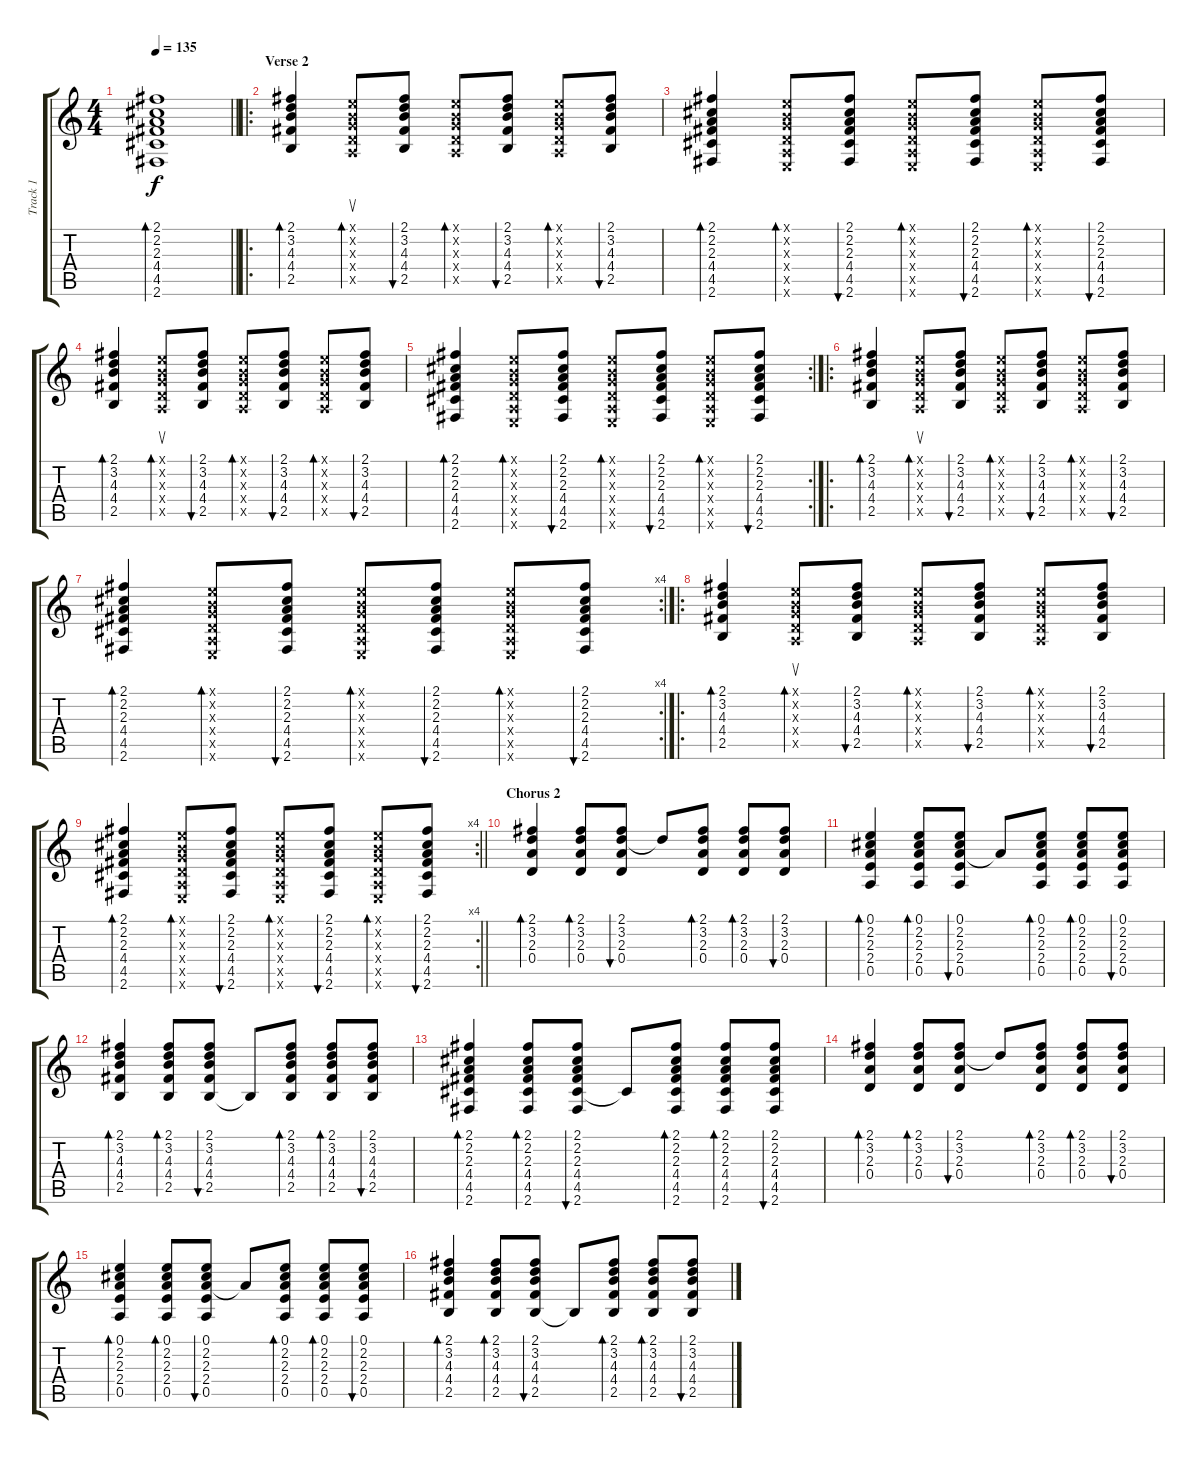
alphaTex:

\track ("Track 1" "Track 1") {instrument acousticguitarsteel}
\staff {score tabs}
\tuning (E4 B3 G3 D3 A2 E2) {hide}
\ts (4 4)
\tempo 135
\clef g2
\barLineRight lightlight
\ks c
(2.1 2.2 2.3 4.4{t} 4.5 2.6).1{bd 60 dy f} |
\ro
\section ("" "Verse 2")
(2.1 3.2 4.3 4.4 2.5).4{bd 60} (0.1{x} 0.2{x} 0.3{x} 0.4{x} 0.5{x}).8{su bd 60} (2.1 3.2 4.3 4.4 2.5).8{bu 60} (0.1{x} 0.2{x} 0.3{x} 0.4{x} 0.5{x}).8{bd 60} (2.1 3.2 4.3 4.4 2.5).8{bu 60} (0.1{x} 0.2{x} 0.3{x} 0.4{x} 0.5{x}).8{bd 60} (2.1 3.2 4.3 4.4 2.5).8{bu 60} |
(2.1 2.2 2.3 4.4 4.5 2.6).4{bd 60} (0.1{x} 0.2{x} 0.3{x} 0.4{x} 0.5{x} 0.6{x}).8{bd 60} (2.1 2.2 2.3 4.4 4.5 2.6).8{bu 60} (0.1{x} 0.2{x} 0.3{x} 0.4{x} 0.5{x} 0.6{x}).8{bd 60} (2.1 2.2 2.3 4.4 4.5 2.6).8{bu 60} (0.1{x} 0.2{x} 0.3{x} 0.4{x} 0.5{x} 0.6{x}).8{bd 60} (2.1 2.2 2.3 4.4 4.5 2.6).8{bu 60} |
(2.1 3.2 4.3 4.4 2.5).4{bd 60} (0.1{x} 0.2{x} 0.3{x} 0.4{x} 0.5{x}).8{su bd 60} (2.1 3.2 4.3 4.4 2.5).8{bu 60} (0.1{x} 0.2{x} 0.3{x} 0.4{x} 0.5{x}).8{bd 60} (2.1 3.2 4.3 4.4 2.5).8{bu 60} (0.1{x} 0.2{x} 0.3{x} 0.4{x} 0.5{x}).8{bd 60} (2.1 3.2 4.3 4.4 2.5).8{bu 60} |
\rc 2
(2.1 2.2 2.3 4.4 4.5 2.6).4{bd 60} (0.1{x} 0.2{x} 0.3{x} 0.4{x} 0.5{x} 0.6{x}).8{bd 60} (2.1 2.2 2.3 4.4 4.5 2.6).8{bu 60} (0.1{x} 0.2{x} 0.3{x} 0.4{x} 0.5{x} 0.6{x}).8{bd 60} (2.1 2.2 2.3 4.4 4.5 2.6).8{bu 60} (0.1{x} 0.2{x} 0.3{x} 0.4{x} 0.5{x} 0.6{x}).8{bd 60} (2.1 2.2 2.3 4.4 4.5 2.6).8{bu 60} |
\ro
(2.1 3.2 4.3 4.4 2.5).4{bd 60} (0.1{x} 0.2{x} 0.3{x} 0.4{x} 0.5{x}).8{su bd 60} (2.1 3.2 4.3 4.4 2.5).8{bu 60} (0.1{x} 0.2{x} 0.3{x} 0.4{x} 0.5{x}).8{bd 60} (2.1 3.2 4.3 4.4 2.5).8{bu 60} (0.1{x} 0.2{x} 0.3{x} 0.4{x} 0.5{x}).8{bd 60} (2.1 3.2 4.3 4.4 2.5).8{bu 60} |
\rc 4
(2.1 2.2 2.3 4.4 4.5 2.6).4{bd 60} (0.1{x} 0.2{x} 0.3{x} 0.4{x} 0.5{x} 0.6{x}).8{bd 60} (2.1 2.2 2.3 4.4 4.5 2.6).8{bu 60} (0.1{x} 0.2{x} 0.3{x} 0.4{x} 0.5{x} 0.6{x}).8{bd 60} (2.1 2.2 2.3 4.4 4.5 2.6).8{bu 60} (0.1{x} 0.2{x} 0.3{x} 0.4{x} 0.5{x} 0.6{x}).8{bd 60} (2.1 2.2 2.3 4.4 4.5 2.6).8{bu 60} |
\ro
(2.1 3.2 4.3 4.4 2.5).4{bd 60} (0.1{x} 0.2{x} 0.3{x} 0.4{x} 0.5{x}).8{su bd 60} (2.1 3.2 4.3 4.4 2.5).8{bu 60} (0.1{x} 0.2{x} 0.3{x} 0.4{x} 0.5{x}).8{bd 60} (2.1 3.2 4.3 4.4 2.5).8{bu 60} (0.1{x} 0.2{x} 0.3{x} 0.4{x} 0.5{x}).8{bd 60} (2.1 3.2 4.3 4.4 2.5).8{bu 60} |
\rc 4
\barLineRight lightlight
(2.1 2.2 2.3 4.4 4.5 2.6).4{bd 60} (0.1{x} 0.2{x} 0.3{x} 0.4{x} 0.5{x} 0.6{x}).8{bd 60} (2.1 2.2 2.3 4.4 4.5 2.6).8{bu 60} (0.1{x} 0.2{x} 0.3{x} 0.4{x} 0.5{x} 0.6{x}).8{bd 60} (2.1 2.2 2.3 4.4 4.5 2.6).8{bu 60} (0.1{x} 0.2{x} 0.3{x} 0.4{x} 0.5{x} 0.6{x}).8{bd 60} (2.1 2.2 2.3 4.4 4.5 2.6).8{bu 60} |
\section ("" "Chorus 2")
(2.1 3.2 2.3 0.4).4{bd 60} (2.1 3.2 2.3 0.4).8{bd 60} (2.1 3.2 2.3 0.4).8{bu 120} 3.2{t}.8 (2.1 3.2 2.3 0.4).8{bd 60} (2.1 3.2 2.3 0.4).8{bd 60} (2.1 3.2 2.3 0.4).8{bu 60} |
(0.1 2.2 2.3 2.4 0.5).4{bd 60} (0.1 2.2 2.3 2.4 0.5).8{bd 60} (0.1 2.2 2.3 2.4 0.5).8{bu 60} 2.3{t}.8 (0.1 2.2 2.3 2.4 0.5).8{bd 60} (0.1 2.2 2.3 2.4 0.5).8{bd 60} (0.1 2.2 2.3 2.4 0.5).8{bu 60} |
(2.1 3.2 4.3 4.4 2.5).4{bd 60} (2.1 3.2 4.3 4.4 2.5).8{bd 60} (2.1 3.2 4.3 4.4 2.5).8{bu 60} 2.5{t}.8 (2.1 3.2 4.3 4.4 2.5).8{bd 60} (2.1 3.2 4.3 4.4 2.5).8{bd 60} (2.1 3.2 4.3 4.4 2.5).8{bu 60} |
(2.1 2.2 2.3 4.4 4.5 2.6).4{bd 60} (2.1 2.2 2.3 4.4 4.5 2.6).8{bd 60} (2.1 2.2 2.3 4.4 4.5 2.6).8{bu 60} 4.5{t}.8 (2.1 2.2 2.3 4.4 4.5 2.6).8{bd 60} (2.1 2.2 2.3 4.4 4.5 2.6).8{bd 60} (2.1 2.2 2.3 4.4 4.5 2.6).8{bu 60} |
(2.1 3.2 2.3 0.4).4{bd 60} (2.1 3.2 2.3 0.4).8{bd 60} (2.1 3.2 2.3 0.4).8{bu 120} 3.2{t}.8 (2.1 3.2 2.3 0.4).8{bd 60} (2.1 3.2 2.3 0.4).8{bd 60} (2.1 3.2 2.3 0.4).8{bu 60} |
(0.1 2.2 2.3 2.4 0.5).4{bd 60} (0.1 2.2 2.3 2.4 0.5).8{bd 60} (0.1 2.2 2.3 2.4 0.5).8{bu 60} 2.3{t}.8 (0.1 2.2 2.3 2.4 0.5).8{bd 60} (0.1 2.2 2.3 2.4 0.5).8{bd 60} (0.1 2.2 2.3 2.4 0.5).8{bu 60} |
(2.1 3.2 4.3 4.4 2.5).4{bd 60} (2.1 3.2 4.3 4.4 2.5).8{bd 60} (2.1 3.2 4.3 4.4 2.5).8{bu 60} 2.5{t}.8 (2.1 3.2 4.3 4.4 2.5).8{bd 60} (2.1 3.2 4.3 4.4 2.5).8{bd 60} (2.1 3.2 4.3 4.4 2.5).8{bu 60}
